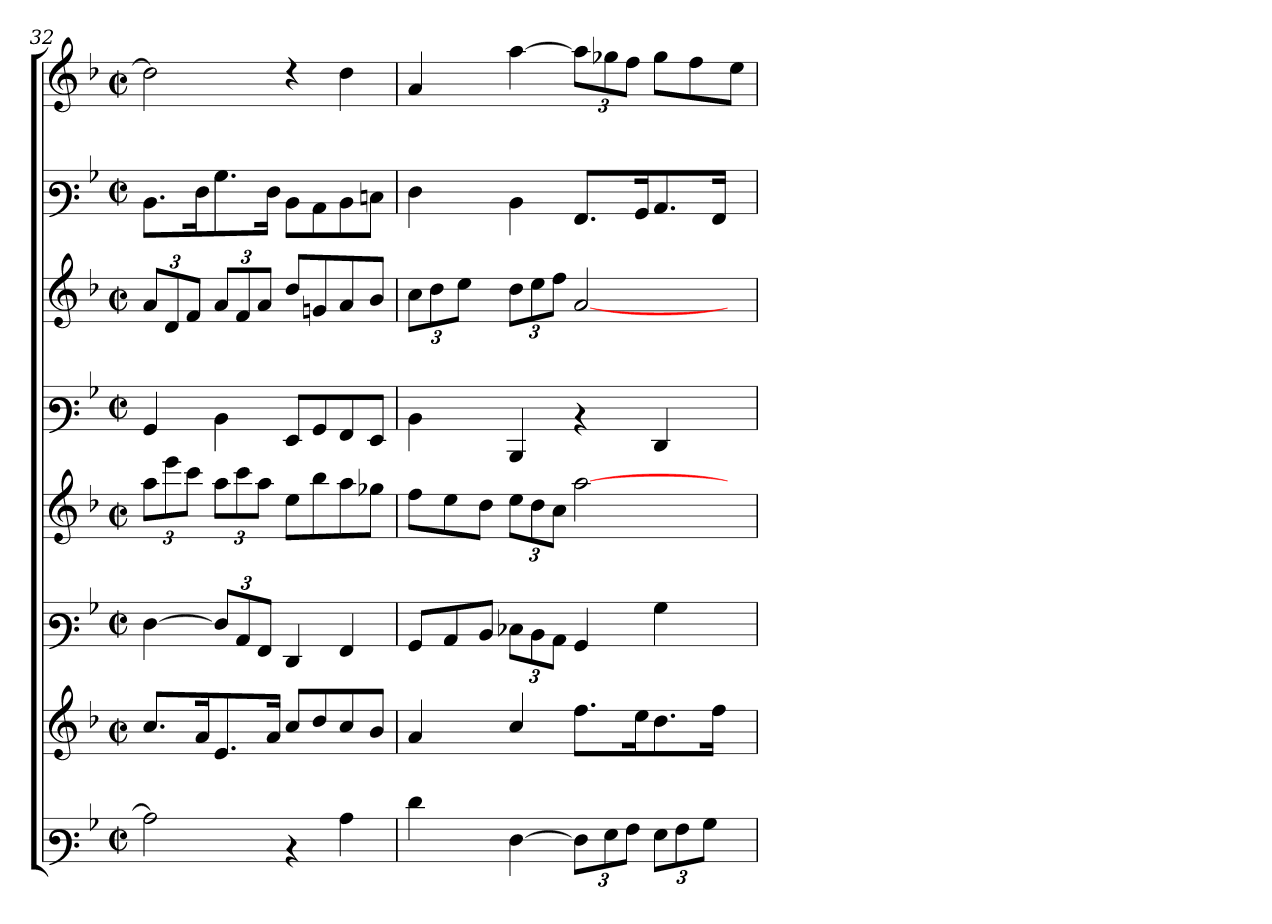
**kern	**kern	**kern	**kern	**kern	**kern	**kern	**kern
*part8	*part7	*part6	*part5	*part4	*part3	*part2	*part1
*staff8	*staff7	*staff6	*staff5	*staff4	*staff3	*staff2	*staff1
*clefF3	*clefG3	*clefF3	*clefG3	*clefF3	*clefG3	*clefF3	*clefG3
*k[b-]	*k[b-]	*k[b-]	*k[b-]	*k[b-]	*k[b-]	*k[b-]	*k[b-]
*M2/2	*M2/2	*M2/2	*M2/2	*M2/2	*M2/2	*M2/2	*M2/2
*met(c|)	*met(c|)	*met(c|)	*met(c|)	*met(c|)	*met(c|)	*met(c|)	*met(c|)
=32	=32	=32	=32	=32	=32	=32	=32
2c\]	8.a/L	[>4F\	12ff\L	4BB-/	12f/L	8.D\L	2b-\]
.	.	.	12ccc\	.	12B-/	.	.
.	.	.	12aa\J	.	12d/J	.	.
.	16f/k	.	.	.	.	16F\k	.
.	8.c/	12F/L]	12ff\L	4D\	12f/L	8.B-\	.
.	.	12C/	12aa\	.	12d/	.	.
.	.	12AA/J	12ff\J	.	12f/J	.	.
.	16f/Jk	.	.	.	.	16F\Jk	.
4rD	8a/L	4FF/	8cc\L	8GG/L	8b-/L	8D\L	4rb
.	8b-/	.	8gg\	8BB-/	8en/	8C\	.
4c\	8a/	4AA/	8ff\	8AA/	8f/	8D\	4b-\
.	8g/J	.	8ee-X\J	8GG/J	8g/J	8En\J	.
=33	=33	=33	=33	=33	=33	=33	=33
4f\	4f/	8BB-/L	8dd\L	4D\	12a\L	4F\	4f/
.	.	.	.	.	12b-\	.	.
.	.	8C/	8cc\	.	.	.	.
.	.	.	.	.	12cc\J	.	.
8ryy	8ryy	8D/J	8b-\J	8ryy	8ryy	8ryy	8ryy
[>4F\	4a/	12E-X\L	12cc\L	4DD/	12b-\L	4D\	[>4ff\
.	.	12D\	12b-\	.	12cc\	.	.
.	.	12C\J	12a\J	.	12dd\J	.	.
12F\L]	8.dd\L	4BB-/	[>2ff\	4rD	[<2f/	8.AA/L	12ff\L]
12G\	.	.	.	.	.	.	12ee-X\
12A\J	.	.	.	.	.	.	12dd\J
.	16cc\k	.	.	.	.	16BB-/k	.
12G\L	8.b-\	4B-\	.	4FF/	.	8.C/	8ee-\L
12A\	.	.	.	.	.	.	.
.	.	.	.	.	.	.	8dd\
12B-\J	.	.	.	.	.	.	.
.	16dd\Jk	.	.	.	.	16AA/Jk	.
8ryy	8ryy	8ryy	8ryy	8ryy	8ryy	8ryy	8cc\J
=	=	=	=	=	=	=	=
*-	*-	*-	*-	*-	*-	*-	*-
